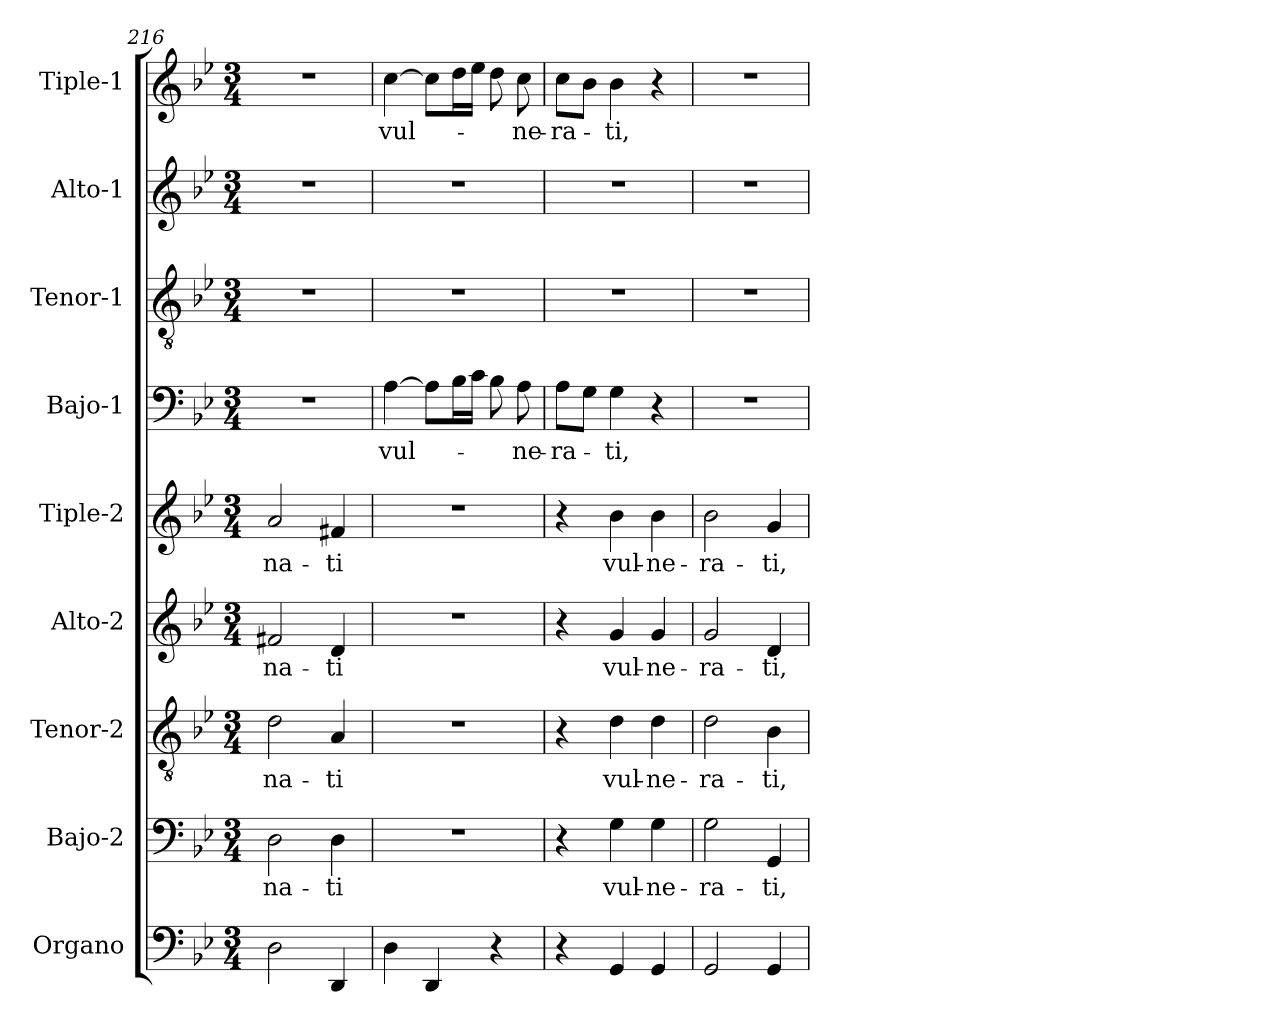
**kern	**kern	**text	**kern	**text	**kern	**text	**kern	**text	**kern	**text	**kern	**kern	**kern	**text
*part9	*part8	*part8	*part7	*part7	*part6	*part6	*part5	*part5	*part4	*part4	*part3	*part2	*part1	*part1
*staff9	*staff8	*staff8	*staff7	*staff7	*staff6	*staff6	*staff5	*staff5	*staff4	*staff4	*staff3	*staff2	*staff1	*staff1
*I"Organo	*I"Bajo-2	*	*I"Tenor-2	*	*I"Alto-2	*	*I"Tiple-2	*	*I"Bajo-1	*	*I"Tenor-1	*I"Alto-1	*I"Tiple-1	*
*	*I'B-2	*	*I'T-2	*	*I'A-2	*	*	*	*I'B1	*	*I'T1	*I'A1	*	*
*clefF4	*clefF4	*	*clefGv2	*	*clefG2	*	*clefG2	*	*clefF4	*	*clefGv2	*clefG2	*clefG2	*
*k[b-e-]	*k[b-e-]	*	*k[b-e-]	*	*k[b-e-]	*	*k[b-e-]	*	*k[b-e-]	*	*k[b-e-]	*k[b-e-]	*k[b-e-]	*
*B-:	*B-:	*	*B-:	*	*B-:	*	*B-:	*	*B-:	*	*B-:	*B-:	*B-:	*
*M3/4	*M3/4	*	*M3/4	*	*M3/4	*	*M3/4	*	*M3/4	*	*M3/4	*M3/4	*M3/4	*
=216	=216	=216	=216	=216	=216	=216	=216	=216	=216	=216	=216	=216	=216	=216
!	!	!LO:LY:b	!	!	!	!	!	!	!	!	!	!	!	!
!	!	!	!	!LO:LY:b	!	!	!	!	!	!	!	!	!	!
!	!	!	!	!	!	!LO:LY:b	!	!	!	!	!	!	!	!
!	!	!	!	!	!	!	!	!LO:LY:b	!	!	!	!	!	!
2D\	2D\	na-	2d\	na-	2f#X/	na-	2a/	na-	2.r	.	2.r	2.r	2.r	.
!	!	!LO:LY:b	!	!	!	!	!	!	!	!	!	!	!	!
!	!	!	!	!LO:LY:b	!	!	!	!	!	!	!	!	!	!
!	!	!	!	!	!	!LO:LY:b	!	!	!	!	!	!	!	!
!	!	!	!	!	!	!	!	!LO:LY:b	!	!	!	!	!	!
4DD/	4D\	-ti	4A/	-ti	4d/	-ti	4f#X/	-ti	.	.	.	.	.	.
=217	=217	=217	=217	=217	=217	=217	=217	=217	=217	=217	=217	=217	=217	=217
!	!	!	!	!	!	!	!	!	!	!LO:LY:b	!	!	!	!
!	!	!	!	!	!	!	!	!	!	!	!	!	!	!LO:LY:b
4D\	2.r	.	2.r	.	2.r	.	2.r	.	[4A\	vul-	2.r	2.r	[4cc\	vul-
4DD/	.	.	.	.	.	.	.	.	8A\L]	.	.	.	8cc\L]	.
.	.	.	.	.	.	.	.	.	16B-\L	.	.	.	16dd\L	.
.	.	.	.	.	.	.	.	.	16c\JJ	.	.	.	16ee-\JJ	.
4r	.	.	.	.	.	.	.	.	8B-\	.	.	.	8dd\	.
!	!	!	!	!	!	!	!	!	!	!LO:LY:b	!	!	!	!
!	!	!	!	!	!	!	!	!	!	!	!	!	!	!LO:LY:b
.	.	.	.	.	.	.	.	.	8A\	-ne-	.	.	8cc\	-ne-
=218	=218	=218	=218	=218	=218	=218	=218	=218	=218	=218	=218	=218	=218	=218
!	!	!	!	!	!	!	!	!	!	!LO:LY:b	!	!	!	!
!	!	!	!	!	!	!	!	!	!	!	!	!	!	!LO:LY:b
4r	4r	.	4r	.	4r	.	4r	.	8A\L	-ra-	2.r	2.r	8cc\L	-ra-
.	.	.	.	.	.	.	.	.	8G\J	.	.	.	8b-\J	.
!	!	!LO:LY:b	!	!	!	!	!	!	!	!	!	!	!	!
!	!	!	!	!LO:LY:b	!	!	!	!	!	!	!	!	!	!
!	!	!	!	!	!	!LO:LY:b	!	!	!	!	!	!	!	!
!	!	!	!	!	!	!	!	!LO:LY:b	!	!	!	!	!	!
!	!	!	!	!	!	!	!	!	!	!LO:LY:b	!	!	!	!
!	!	!	!	!	!	!	!	!	!	!	!	!	!	!LO:LY:b
4GG/	4G\	vul-	4d\	vul-	4g/	vul-	4b-\	vul-	4G\	-ti,	.	.	4b-\	-ti,
!	!	!LO:LY:b	!	!	!	!	!	!	!	!	!	!	!	!
!	!	!	!	!LO:LY:b	!	!	!	!	!	!	!	!	!	!
!	!	!	!	!	!	!LO:LY:b	!	!	!	!	!	!	!	!
!	!	!	!	!	!	!	!	!LO:LY:b	!	!	!	!	!	!
4GG/	4G\	-ne-	4d\	-ne-	4g/	-ne-	4b-\	-ne-	4r	.	.	.	4r	.
=219	=219	=219	=219	=219	=219	=219	=219	=219	=219	=219	=219	=219	=219	=219
!	!	!LO:LY:b	!	!	!	!	!	!	!	!	!	!	!	!
!	!	!	!	!LO:LY:b	!	!	!	!	!	!	!	!	!	!
!	!	!	!	!	!	!LO:LY:b	!	!	!	!	!	!	!	!
!	!	!	!	!	!	!	!	!LO:LY:b	!	!	!	!	!	!
2GG/	2G\	-ra-	2d\	-ra-	2g/	-ra-	2b-\	-ra-	2.r	.	2.r	2.r	2.r	.
!	!	!LO:LY:b	!	!	!	!	!	!	!	!	!	!	!	!
!	!	!	!	!LO:LY:b	!	!	!	!	!	!	!	!	!	!
!	!	!	!	!	!	!LO:LY:b	!	!	!	!	!	!	!	!
!	!	!	!	!	!	!	!	!LO:LY:b	!	!	!	!	!	!
4GG/	4GG/	-ti,	4B-\	-ti,	4d/	-ti,	4g/	-ti,	.	.	.	.	.	.
=	=	=	=	=	=	=	=	=	=	=	=	=	=	=
*-	*-	*-	*-	*-	*-	*-	*-	*-	*-	*-	*-	*-	*-	*-
